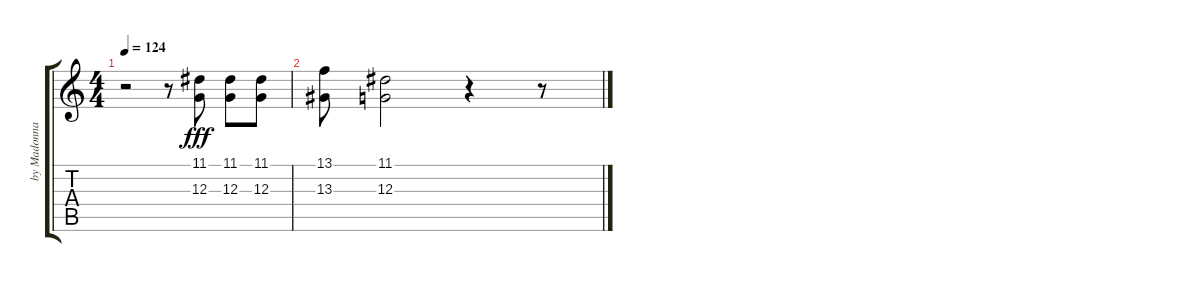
\track ("by Madonna" "by Madonna") {instrument fx4atmosphere}
\staff {score tabs}
\tuning (E4 B3 G3 D3 A2 E2) {hide}
\ts (4 4)
\tempo 124
\clef g2
\ks c
r.2{dy fff} r.8 (11.1 12.3).8 (11.1 12.3).8 (11.1 12.3).8 |
(13.1 13.3).8 (11.1 12.3).2 r.4 r.8
